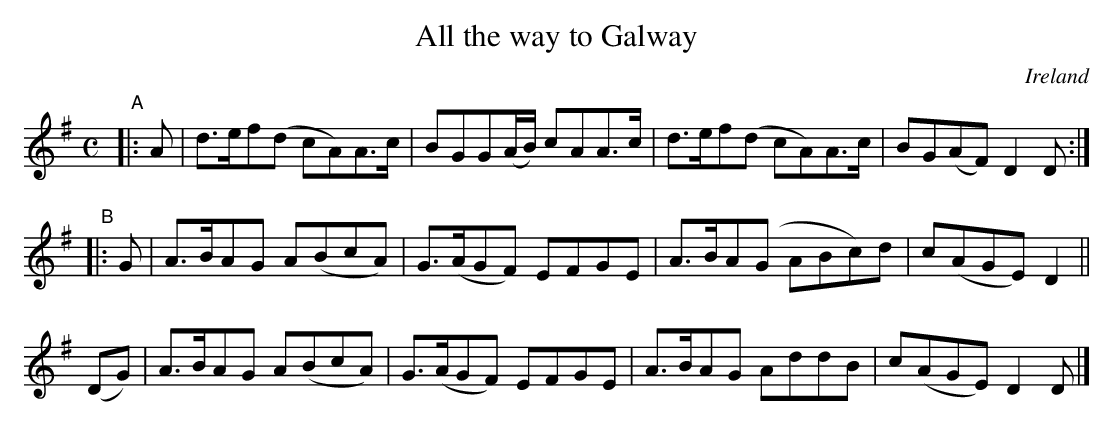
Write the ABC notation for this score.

X:1
T: All the way to Galway
O: Ireland
M: C
L: 1/8
K: Dmix
"^A"|: A | d>ef(d cA)A>c | BGG(A/B/) cAA>c | d>ef(d cA)A>c | BG(AF) D2D :|
"^B"|: G | A>BAG A(BcA) | G>(AGF) EFGE | A>BA(G ABc)d | c(AGE) D2 ||
     (DG)| A>BAG A(BcA) | G>(AGF) EFGE | A>BAG AddB | c(AGE)D2D |]
